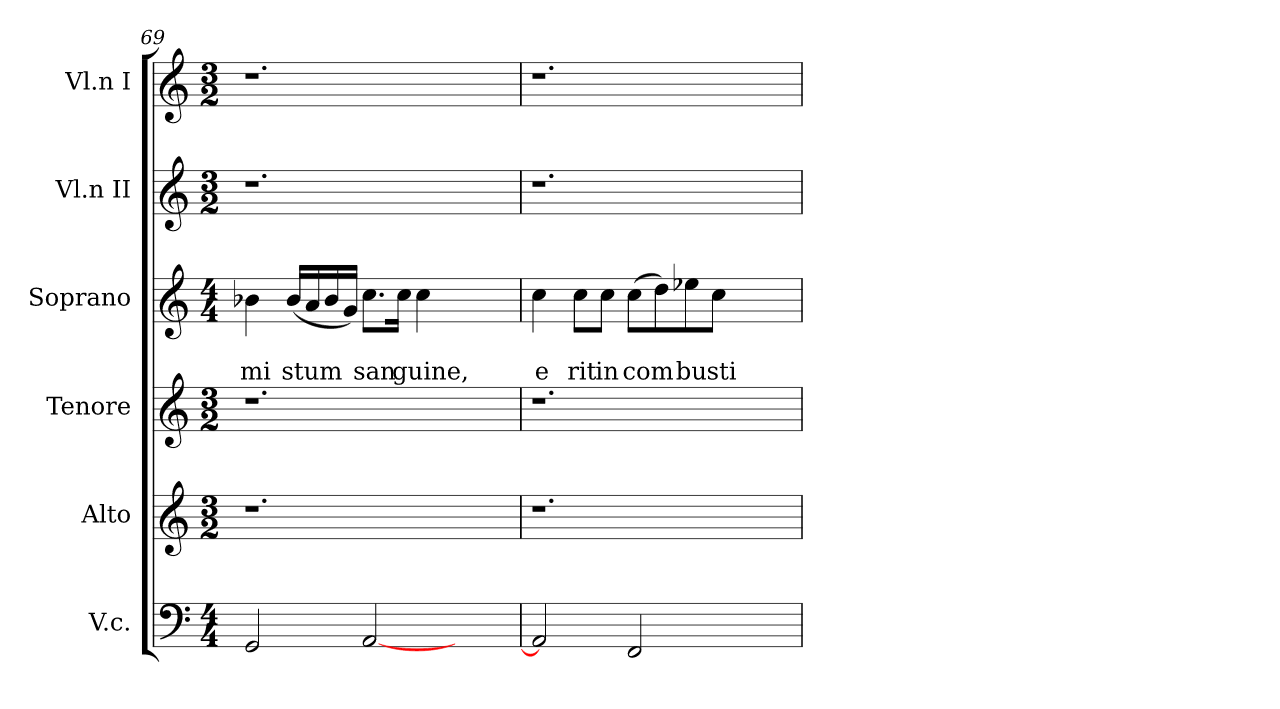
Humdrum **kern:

**kern	**kern	**kern	**kern	**text	**text	**kern	**kern
*part6	*part5	*part4	*part3	*part3	*part3	*part2	*part1
*staff6	*staff5	*staff4	*staff3	*staff3	*staff3	*staff2	*staff1
*I"V.c.	*I"Alto	*I"Tenore	*I"Soprano	*	*	*I"Vl.n II	*I"Vl.n I
*I'V.c.	*I'Alto	*I'Tenore	*I'Soprano	*	*	*I'Vl.n II	*I'Vl.n I
*clefF4	*clefG2	*clefG2	*clefG2	*	*	*clefG2	*clefG2
*k[]	*k[]	*k[]	*k[]	*	*	*k[]	*k[]
*C:	*C:	*C:	*C:	*	*	*C:	*C:
*M4/4	*M3/2	*M3/2	*M4/4	*	*	*M3/2	*M3/2
=69	=69	=69	=69	=69	=69	=69	=69
!	!	!	!	!	!LO:LY:b	!	!
2GG/	1.r	1.r	4b-X\	.	mi	1.r	1.r
!	!	!	!	!	!LO:LY:b	!	!
.	.	.	(<16b-/LL	.	stum	.	.
.	.	.	16a/	.	.	.	.
.	.	.	16b-/	.	.	.	.
.	.	.	16g/JJ)	.	.	.	.
!	!	!	!	!	!LO:LY:b	!	!
[<2AA/	.	.	8.cc\L	.	san	.	.
!	!	!	!	!	!LO:LY:b	!	!
.	.	.	16cc\Jk	.	guine,	.	.
.	.	.	4cc\	.	.	.	.
2ryy	.	.	2ryy	.	.	.	.
=70	=70	=70	=70	=70	=70	=70	=70
!	!	!	!	!	!LO:LY:b	!	!
2AA/]	1.r	1.r	4cc\	.	e	1.r	1.r
!	!	!	!	!	!LO:LY:b	!	!
.	.	.	8cc\L	.	rit	.	.
!	!	!	!	!	!LO:LY:b	!	!
.	.	.	8cc\J	.	in	.	.
!	!	!	!	!	!LO:LY:b	!	!
2FF/	.	.	(>8cc\L	.	com	.	.
.	.	.	8dd\)	.	.	.	.
!	!	!	!	!	!LO:LY:b	!	!
.	.	.	8ee-X\	.	bu	.	.
!	!	!	!	!	!LO:LY:b	!	!
.	.	.	8cc\J	.	sti	.	.
2ryy	.	.	2ryy	.	.	.	.
=	=	=	=	=	=	=	=
*-	*-	*-	*-	*-	*-	*-	*-
